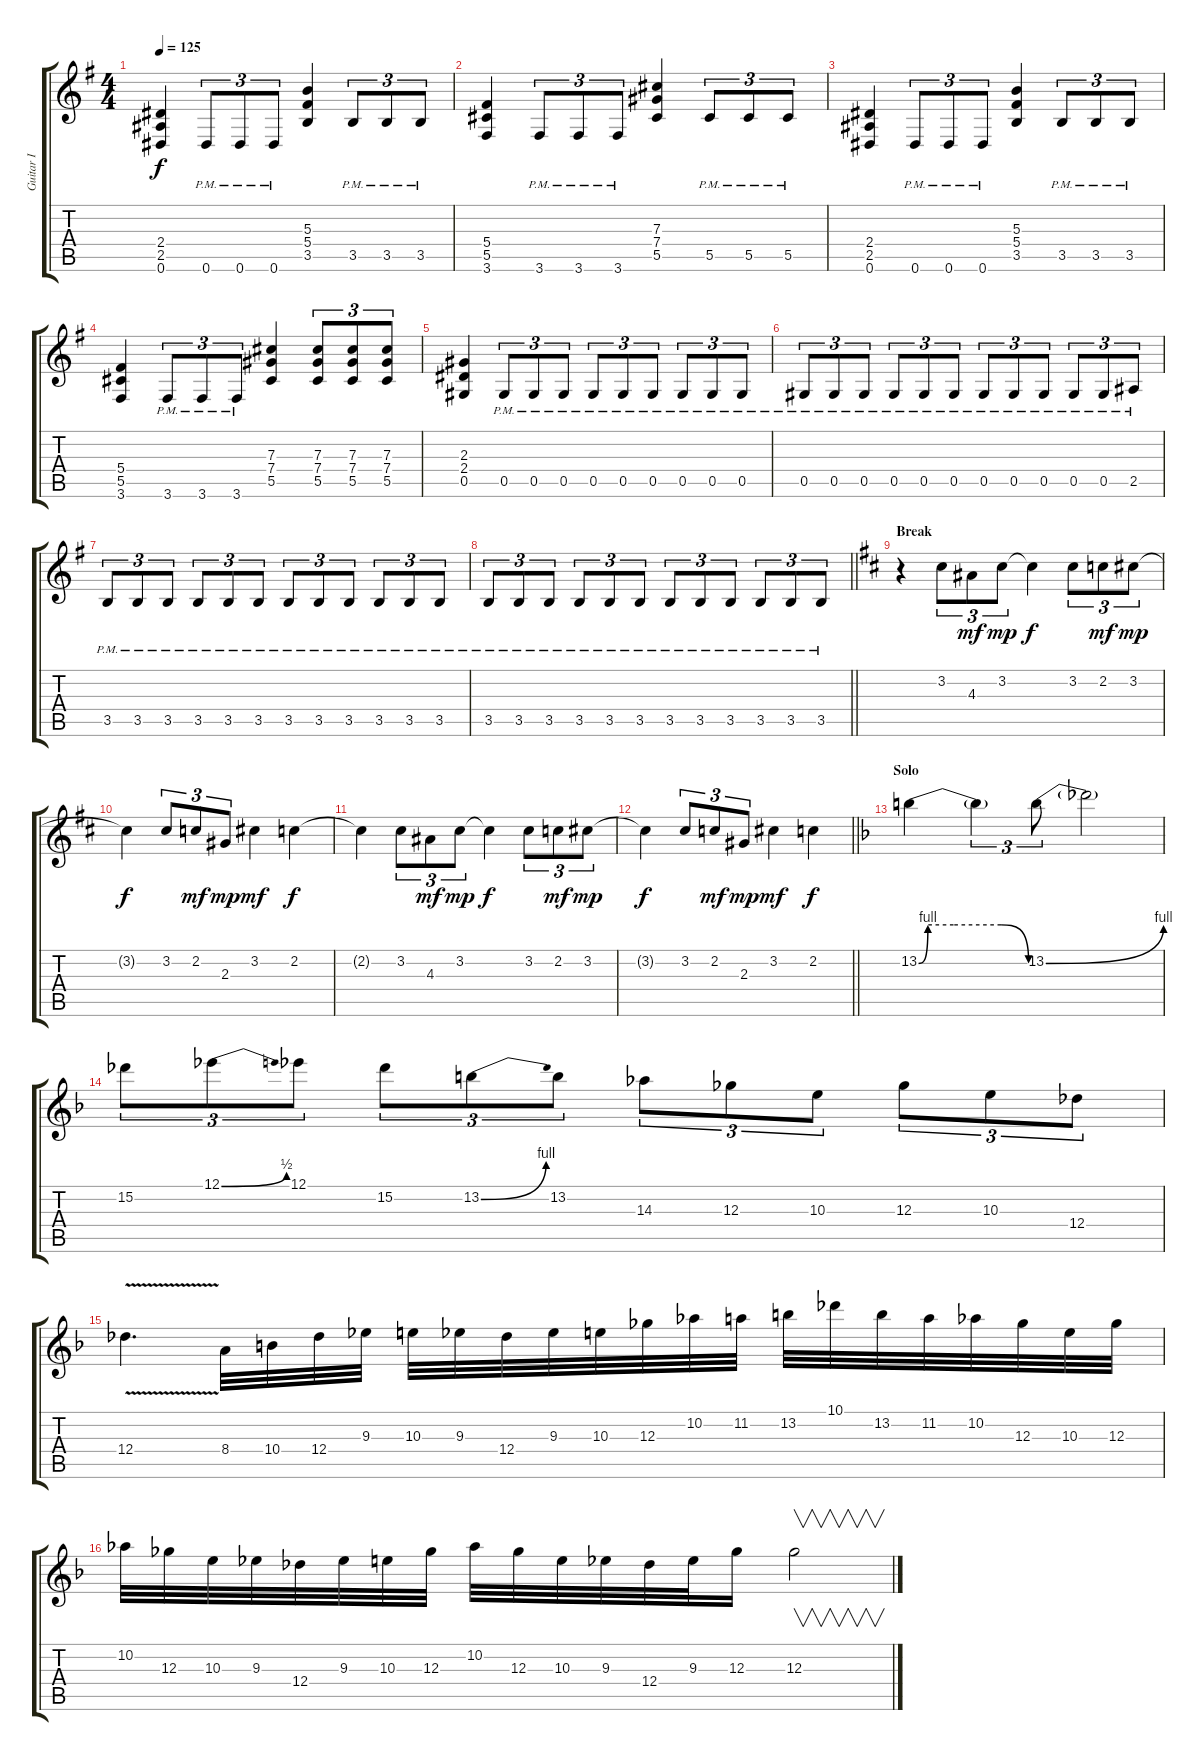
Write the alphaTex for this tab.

\track ("Guitar I" "Guitar I") {instrument distortionguitar}
\staff {score tabs}
\tuning (Eb4 Bb3 Gb3 Db3 Ab2 Eb2) {hide}
\ts (4 4)
\tempo 125
\clef g2
\ks eminor
(2.4 2.5 0.6).4{dy f} 0.6{pm}.8{tu (3 2)} 0.6{pm}.8{tu (3 2)} 0.6{pm}.8{tu (3 2)} (5.3 5.4 3.5).4 3.5{pm}.8{tu (3 2)} 3.5{pm}.8{tu (3 2)} 3.5{pm}.8{tu (3 2)} |
(5.4 5.5 3.6).4 3.6{pm}.8{tu (3 2)} 3.6{pm}.8{tu (3 2)} 3.6{pm}.8{tu (3 2)} (7.3 7.4 5.5).4 5.5{pm}.8{tu (3 2)} 5.5{pm}.8{tu (3 2)} 5.5{pm}.8{tu (3 2)} |
(2.4 2.5 0.6).4 0.6{pm}.8{tu (3 2)} 0.6{pm}.8{tu (3 2)} 0.6{pm}.8{tu (3 2)} (5.3 5.4 3.5).4 3.5{pm}.8{tu (3 2)} 3.5{pm}.8{tu (3 2)} 3.5{pm}.8{tu (3 2)} |
(5.4 5.5 3.6).4 3.6{pm}.8{tu (3 2)} 3.6{pm}.8{tu (3 2)} 3.6{pm}.8{tu (3 2)} (7.3 7.4 5.5).4 (7.3 7.4 5.5).8{tu (3 2)} (7.3 7.4 5.5).8{tu (3 2)} (7.3 7.4 5.5).8{tu (3 2)} |
(2.3 2.4 0.5).4 0.5{pm}.8{tu (3 2)} 0.5{pm}.8{tu (3 2)} 0.5{pm}.8{tu (3 2)} 0.5{pm}.8{tu (3 2)} 0.5{pm}.8{tu (3 2)} 0.5{pm}.8{tu (3 2)} 0.5{pm}.8{tu (3 2)} 0.5{pm}.8{tu (3 2)} 0.5{pm}.8{tu (3 2)} |
0.5{pm}.8{tu (3 2)} 0.5{pm}.8{tu (3 2)} 0.5{pm}.8{tu (3 2)} 0.5{pm}.8{tu (3 2)} 0.5{pm}.8{tu (3 2)} 0.5{pm}.8{tu (3 2)} 0.5{pm}.8{tu (3 2)} 0.5{pm}.8{tu (3 2)} 0.5{pm}.8{tu (3 2)} 0.5{pm}.8{tu (3 2)} 0.5{pm}.8{tu (3 2)} 2.5{pm}.8{tu (3 2)} |
3.5{pm}.8{tu (3 2)} 3.5{pm}.8{tu (3 2)} 3.5{pm}.8{tu (3 2)} 3.5{pm}.8{tu (3 2)} 3.5{pm}.8{tu (3 2)} 3.5{pm}.8{tu (3 2)} 3.5{pm}.8{tu (3 2)} 3.5{pm}.8{tu (3 2)} 3.5{pm}.8{tu (3 2)} 3.5{pm}.8{tu (3 2)} 3.5{pm}.8{tu (3 2)} 3.5{pm}.8{tu (3 2)} |
\barLineRight lightlight
3.5{pm}.8{tu (3 2)} 3.5{pm}.8{tu (3 2)} 3.5{pm}.8{tu (3 2)} 3.5{pm}.8{tu (3 2)} 3.5{pm}.8{tu (3 2)} 3.5{pm}.8{tu (3 2)} 3.5{pm}.8{tu (3 2)} 3.5{pm}.8{tu (3 2)} 3.5{pm}.8{tu (3 2)} 3.5{pm}.8{tu (3 2)} 3.5{pm}.8{tu (3 2)} 3.5{pm}.8{tu (3 2)} |
\section ("" "Break")
\ks bminor
r.4{volume 8 instrument electricguitarjazz} 3.2.8{tu (3 2)} 4.3.8{tu (3 2) dy mf} 3.2.8{tu (3 2) dy mp} 3.2{t}.4{dy f} 3.2.8{tu (3 2)} 2.2.8{tu (3 2) dy mf} 3.2.8{tu (3 2) dy mp} |
3.2{t}.4{dy f} 3.2.8{tu (3 2)} 2.2.8{tu (3 2) dy mf} 2.3.8{tu (3 2) dy mp} 3.2.4{dy mf} 2.2.4{dy f} |
2.2{t}.4{volume 11} 3.2.8{tu (3 2)} 4.3.8{tu (3 2) dy mf} 3.2.8{tu (3 2) dy mp} 3.2{t}.4{dy f} 3.2.8{tu (3 2)} 2.2.8{tu (3 2) dy mf} 3.2.8{tu (3 2) dy mp} |
\barLineRight lightlight
3.2{t}.4{dy f} 3.2.8{tu (3 2)} 2.2.8{tu (3 2) dy mf} 2.3.8{tu (3 2) dy mp} 3.2.4{dy mf} 2.2.4{dy f} |
\section ("" "Solo")
\ks dminor
13.2{be (custom 0 0 5 4 19 4 45 4 60 0)}.4{volume 13 instrument distortionguitar} 13.2{t}.4{tu (3 2)} 13.2{be (bend 0 0 60 4)}.8{tu (3 2)} 13.2{t}.2 |
15.2.8{tu (3 2)} 12.1{be (bend 0 0 60 2)}.8{tu (3 2)} 12.1.8{tu (3 2)} 15.2.8{tu (3 2)} 13.2{be (bend 0 0 60 4)}.8{tu (3 2)} 13.2.8{tu (3 2)} 14.3.8{tu (3 2)} 12.3.8{tu (3 2)} 10.3.8{tu (3 2)} 12.3.8{tu (3 2)} 10.3.8{tu (3 2)} 12.4.8{tu (3 2)} |
12.4{v}.4{d} 8.4.32 10.4.32 12.4.32 9.3.32 10.3.32 9.3.32 12.4.32 9.3.32 10.3.32 12.3.32 10.2.32 11.2.32 13.2.32 10.1.32 13.2.32 11.2.32 10.2.32 12.3.32 10.3.32 12.3.32 |
10.2.32 12.3.32 10.3.32 9.3.32 12.4.32 9.3.32 10.3.32 12.3.32 10.2.32 12.3.32 10.3.32 9.3.32 12.4.32 9.3.32 12.3.16 12.3.2{v}
